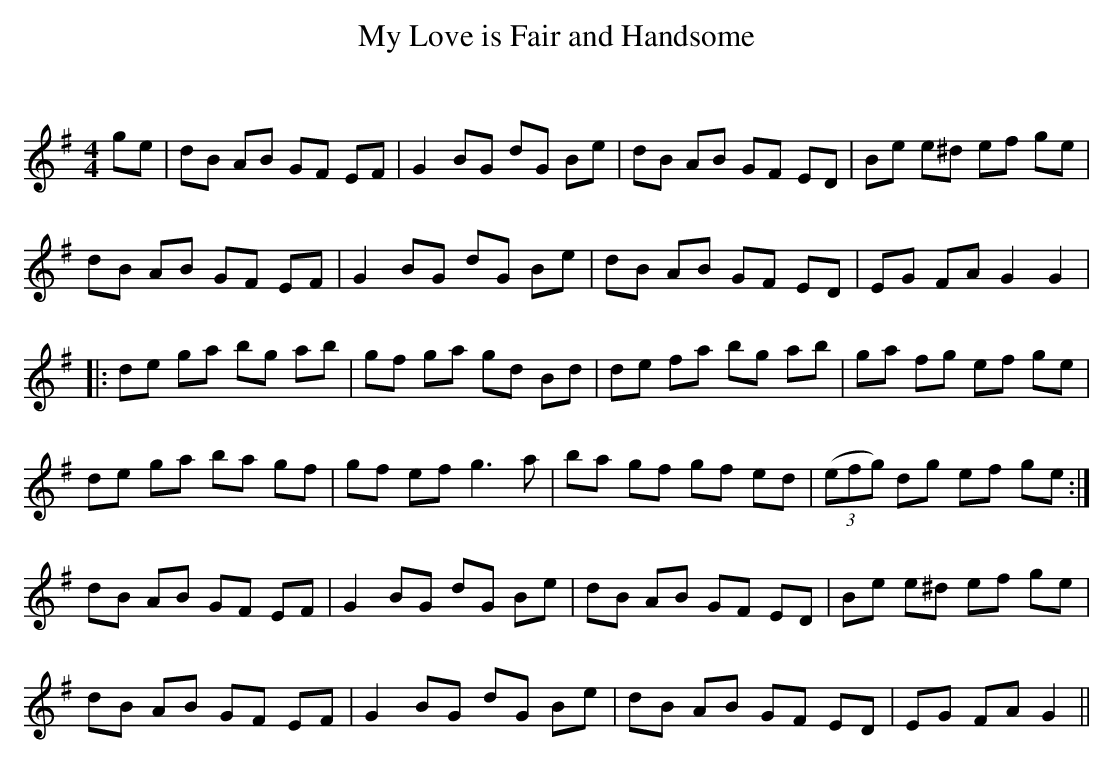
X:1
T: My Love is Fair and Handsome
C:
Q: 232
K:G
M:4/4
L:1/8
ge|dB AB GF EF|G2 BG dG Be|dB AB GF ED|Be e^d ef ge|
dB AB GF EF|G2 BG dG Be|dB AB GF ED|EG FA G2 G2|
|:de ga bg ab|gf ga gd Bd|de fa bg ab|ga fg ef ge|
de ga ba gf|gf ef g3a|ba gf gf ed|((3efg) dg ef ge:|
dB AB GF EF|G2 BG dG Be|dB AB GF ED|Be e^d ef ge|
dB AB GF EF|G2 BG dG Be|dB AB GF ED|EG FA G2||
